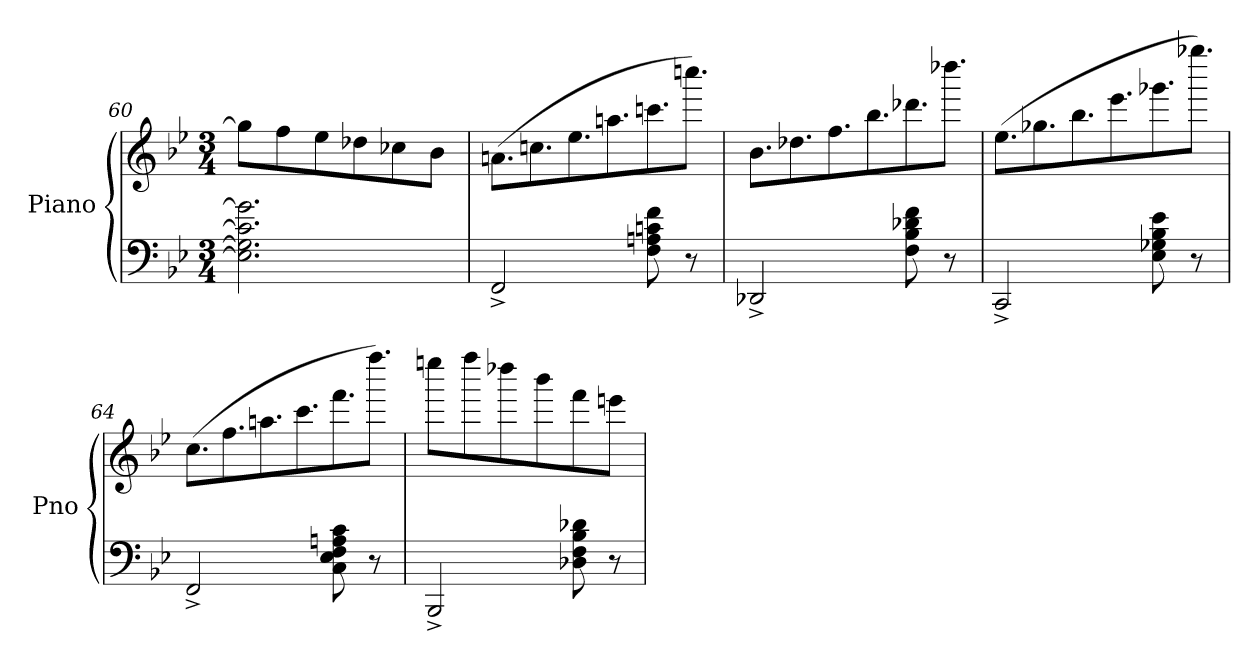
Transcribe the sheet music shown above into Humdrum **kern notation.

**kern	**kern
*part1	*part1
*staff2	*staff1
*I"Piano	*
*I'Pno	*
*clefF4	*clefG2
*k[b-e-]	*k[b-e-]
*B-:	*B-:
*M3/4	*M3/4
=60	=60
2.E-\] 2.G-\] 2.c-\] 2.g-\]	8gg-\L]
.	8ff\
.	8ee-\
.	8dd-X\
.	8cc-X\
.	8b-\J
=61	=61
*	*Xtuplet
2FF^/	(12.an\L
.	12.ccn\
.	12.ee-\
.	12.aan\
8F\ 8An\ 8cn\ 8f\	12.cccn\
8r	12.ccccn\J)
=62	=62
2DD-X^/	12.b-\L
.	12.dd-X\
.	12.ff\
.	12.bb-\
8F\ 8B-\ 8d-X\ 8f\	12.ddd-X\
8r	12.dddd-X\J
=63	=63
2CC^/	(12.ee-\L
.	12.gg-X\
.	12.bb-\
.	12.eee-\
8E-\ 8G-X\ 8B-\ 8e-\	12.ggg-X\
8r	12.gggg-\J)
=64	=64
2FF^/	(12.cc\L
.	12.ff\
.	12.aan\
.	12.ccc\
8C\ 8E-\ 8F\ 8An\ 8c\	12.fff\
8r	12.ffff\J)
!!LO:LB:g=z
=65	=65
2BBB-^/	8eeeen\L
.	8ffff\
.	8dddd-X\
.	8bbb-\
8D-X\ 8F\ 8B-\ 8d-X\	8fff\
8r	8eeen\J
=	=
*-	*-
